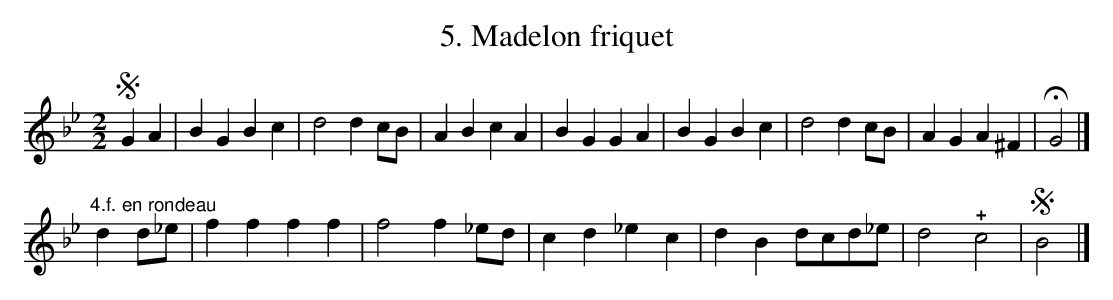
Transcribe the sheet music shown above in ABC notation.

X:1
T: 5. Madelon friquet
M: 2/2
L: 1/8
K: Gm
!segno!G2A2 |\
B2G2 B2c2 | d4 d2cB |\
A2B2 c2A2 | B2G2 G2A2 |\
B2G2 B2c2 | d4 d2cB |\
A2G2 A2^F2 | HG4 |]
"4.f. en rondeau"d2d_e |\
f2f2 f2f2 | f4 f2_ed |\
c2d2 _e2c2 | d2B2 dcd_e |\
d4 !+!c4 | !segno!B4 |]
